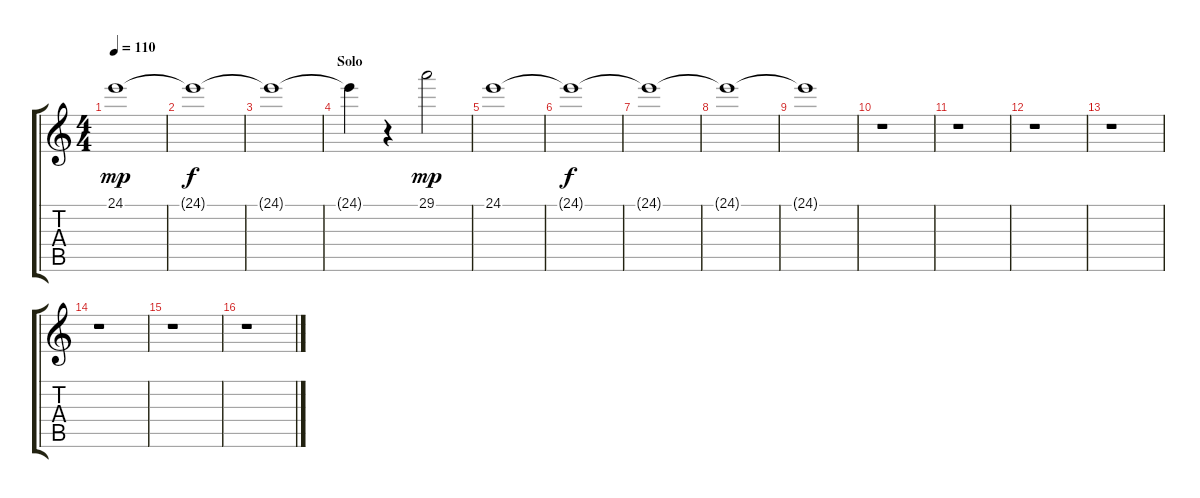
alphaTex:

\track "" {instrument flute}
\staff {score tabs}
\tuning (E4 B3 G3 D3 A2 E2) {hide}
\ts (4 4)
\tempo 110
\clef g2
\ks c
24.1.1{dy mp} |
24.1{t}.1{dy f} |
24.1{t}.1 |
\section ("" "Solo")
24.1{t}.4 r.4 29.1.2{dy mp} |
24.1.1 |
24.1{t}.1{dy f} |
24.1{t}.1 |
24.1{t}.1 |
24.1{t}.1 |
r.1 |
r.1 |
r.1 |
r.1 |
r.1 |
r.1 |
r.1
